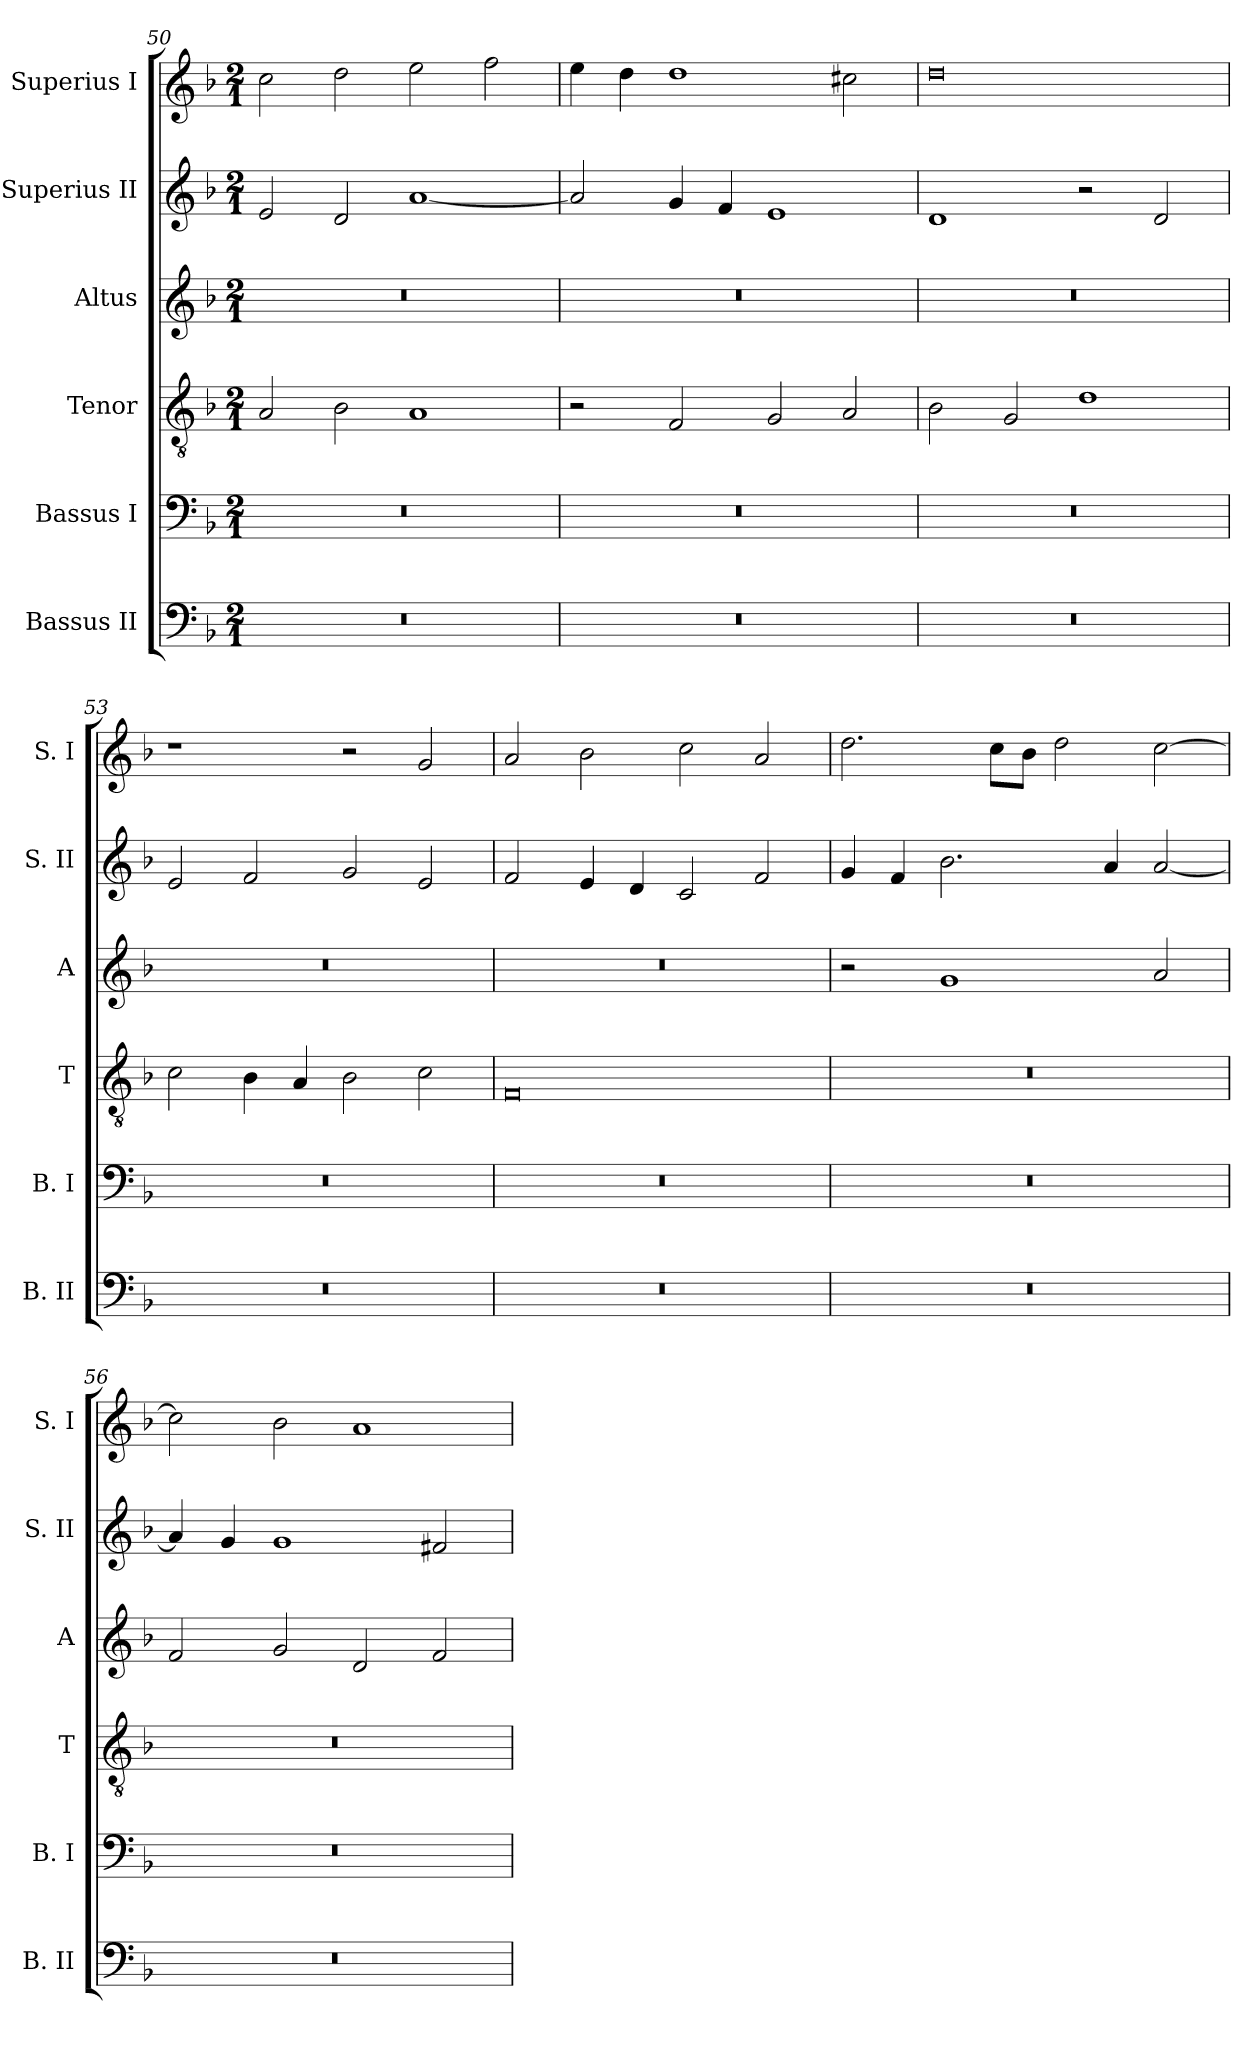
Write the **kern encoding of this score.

**kern	**kern	**kern	**kern	**kern	**kern
*part6	*part5	*part4	*part3	*part2	*part1
*staff6	*staff5	*staff4	*staff3	*staff2	*staff1
*I"Bassus II	*I"Bassus I	*I"Tenor	*I"Altus	*I"Superius II	*I"Superius I
*I'B. II	*I'B. I	*I'T	*I'A	*I'S. II	*I'S. I
*clefF4	*clefF4	*clefGv2	*clefG2	*clefG2	*clefG2
*k[b-]	*k[b-]	*k[b-]	*k[b-]	*k[b-]	*k[b-]
*F:	*F:	*F:	*F:	*F:	*F:
*M2/1	*M2/1	*M2/1	*M2/1	*M2/1	*M2/1
=50	=50	=50	=50	=50	=50
0r	0r	2A	0r	2e	2cc
.	.	2B-	.	2d	2dd
.	.	1A	.	[1a	2ee
.	.	.	.	.	2ff
=51	=51	=51	=51	=51	=51
0r	0r	2r	0r	2a]	4ee
.	.	.	.	.	4dd
.	.	2F	.	4g	1dd
.	.	.	.	4f	.
.	.	2G	.	1e	.
.	.	2A	.	.	2cc#X
=52	=52	=52	=52	=52	=52
0r	0r	2B-	0r	1d	0dd
.	.	2G	.	.	.
.	.	1d	.	2r	.
.	.	.	.	2d	.
=53	=53	=53	=53	=53	=53
0r	0r	2c	0r	2e	1r
.	.	4B-	.	2f	.
.	.	4A	.	.	.
.	.	2B-	.	2g	2r
.	.	2c	.	2e	2g
=54	=54	=54	=54	=54	=54
0r	0r	0F	0r	2f	2a
.	.	.	.	4e	2b-
.	.	.	.	4d	.
.	.	.	.	2c	2cc
.	.	.	.	2f	2a
=55	=55	=55	=55	=55	=55
0r	0r	0r	2r	4g	2.dd
.	.	.	.	4f	.
.	.	.	1g	2.b-	.
.	.	.	.	.	8ccL
.	.	.	.	.	8b-J
.	.	.	.	.	2dd
.	.	.	.	4a	.
.	.	.	2a	[2a	[2cc
=56	=56	=56	=56	=56	=56
0r	0r	0r	2f	4a]	2cc]
.	.	.	.	4g	.
.	.	.	2g	1g	2b-
.	.	.	2d	.	1a
.	.	.	2f	2f#X	.
=	=	=	=	=	=
*-	*-	*-	*-	*-	*-
